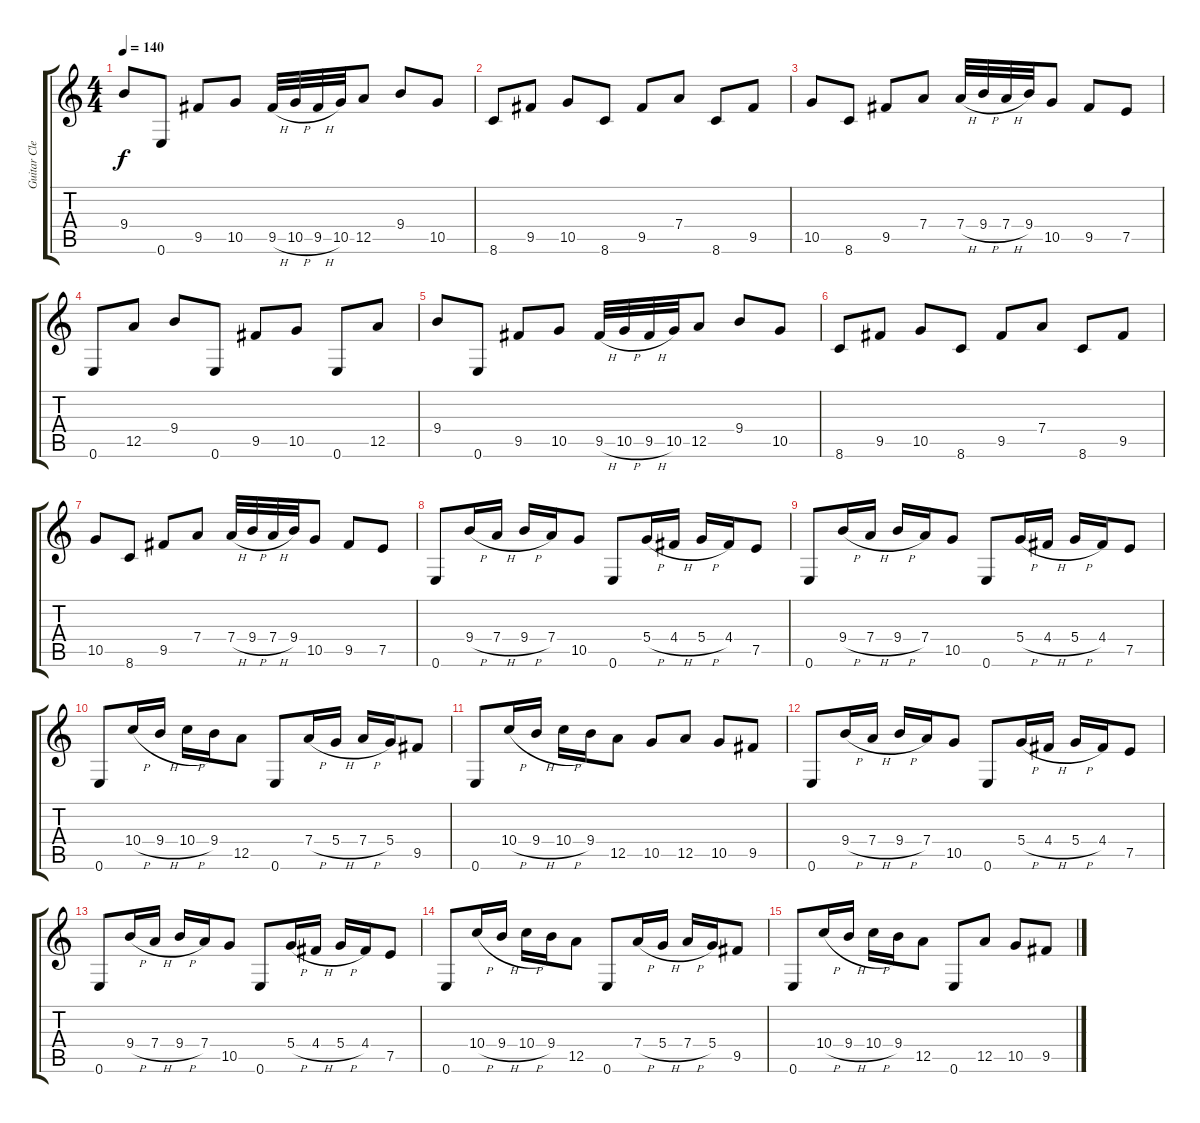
\track ("Guitar Clean" "Guitar Cle") {instrument acousticguitarsteel}
\staff {score tabs}
\tuning (E4 B3 G3 D3 A2 E2) {hide}
\ts (4 4)
\tempo 140
\clef g2
\ks c
9.4.8{dy f} 0.6.8 9.5.8 10.5.8 9.5{h}.32 10.5{h}.32 9.5{h}.32 10.5.32 12.5.8 9.4.8 10.5.8 |
8.6.8 9.5.8 10.5.8 8.6.8 9.5.8 7.4.8 8.6.8 9.5.8 |
10.5.8 8.6.8 9.5.8 7.4.8 7.4{h}.32 9.4{h}.32 7.4{h}.32 9.4.32 10.5.8 9.5.8 7.5.8 |
0.6.8 12.5.8 9.4.8 0.6.8 9.5.8 10.5.8 0.6.8 12.5.8 |
9.4.8 0.6.8 9.5.8 10.5.8 9.5{h}.32 10.5{h}.32 9.5{h}.32 10.5.32 12.5.8 9.4.8 10.5.8 |
8.6.8 9.5.8 10.5.8 8.6.8 9.5.8 7.4.8 8.6.8 9.5.8 |
10.5.8 8.6.8 9.5.8 7.4.8 7.4{h}.32 9.4{h}.32 7.4{h}.32 9.4.32 10.5.8 9.5.8 7.5.8 |
0.6.8 9.4{h}.16 7.4{h}.16 9.4{h}.16 7.4.16 10.5.8 0.6.8 5.4{h}.16 4.4{h}.16 5.4{h}.16 4.4.16 7.5.8 |
0.6.8 9.4{h}.16 7.4{h}.16 9.4{h}.16 7.4.16 10.5.8 0.6.8 5.4{h}.16 4.4{h}.16 5.4{h}.16 4.4.16 7.5.8 |
0.6.8 10.4{h}.16 9.4{h}.16 10.4{h}.16 9.4.16 12.5.8 0.6.8 7.4{h}.16 5.4{h}.16 7.4{h}.16 5.4.16 9.5.8 |
0.6.8 10.4{h}.16 9.4{h}.16 10.4{h}.16 9.4.16 12.5.8 10.5.8 12.5.8 10.5.8 9.5.8 |
0.6.8 9.4{h}.16 7.4{h}.16 9.4{h}.16 7.4.16 10.5.8 0.6.8 5.4{h}.16 4.4{h}.16 5.4{h}.16 4.4.16 7.5.8 |
0.6.8 9.4{h}.16 7.4{h}.16 9.4{h}.16 7.4.16 10.5.8 0.6.8 5.4{h}.16 4.4{h}.16 5.4{h}.16 4.4.16 7.5.8 |
0.6.8 10.4{h}.16 9.4{h}.16 10.4{h}.16 9.4.16 12.5.8 0.6.8 7.4{h}.16 5.4{h}.16 7.4{h}.16 5.4.16 9.5.8 |
0.6.8 10.4{h}.16 9.4{h}.16 10.4{h}.16 9.4.16 12.5.8 0.6.8 12.5.8 10.5.8 9.5.8
